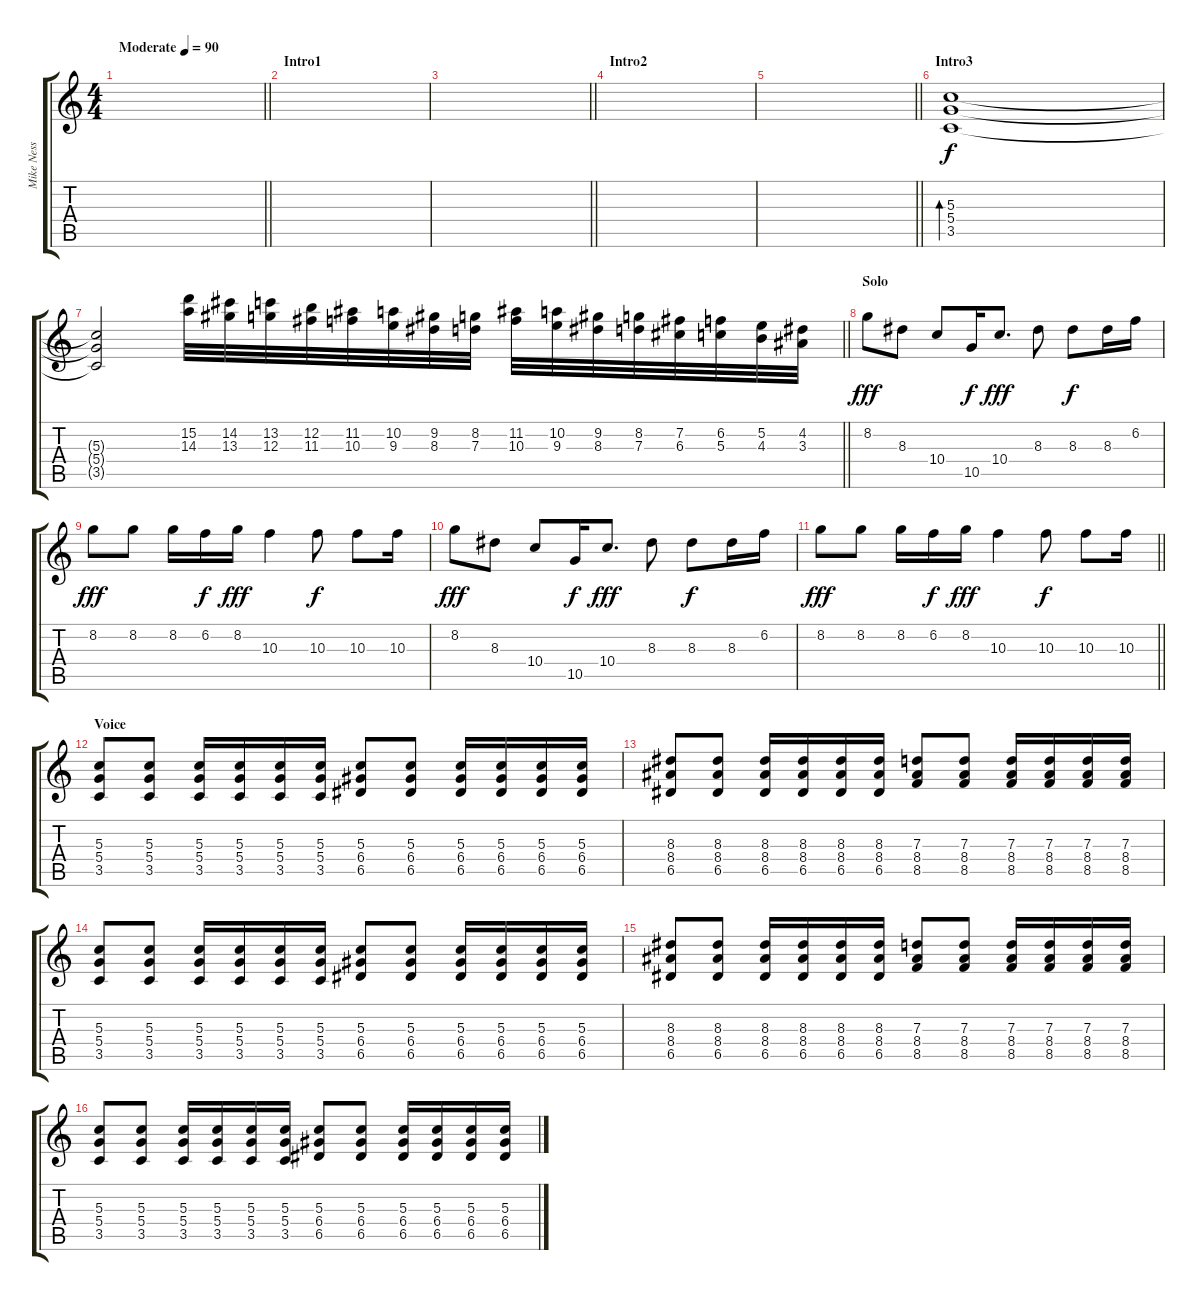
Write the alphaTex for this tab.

\track ("Mike Ness (Guitar)" "Mike Ness ") {instrument distortionguitar}
\staff {score tabs}
\tuning (E4 B3 G3 D3 A2 E2) {hide}
\ts (4 4)
\tempo (90 "Moderate")
\clef g2
\barLineRight lightlight
\ks c
|
\section ("" "Intro1")
|
\barLineRight lightlight
|
\section ("" "Intro2")
|
\barLineRight lightlight
|
\section ("" "Intro3")
(5.3 5.4 3.5).1{bd 120} |
\barLineRight lightlight
(5.3{t} 5.4{t} 3.5{t}).2 (15.2 14.3).32 (14.2 13.3).32 (13.2 12.3).32 (12.2 11.3).32 (11.2 10.3).32 (10.2 9.3).32 (9.2 8.3).32 (8.2 7.3).32 (11.2 10.3).32 (10.2 9.3).32 (9.2 8.3).32 (8.2 7.3).32 (7.2 6.3).32 (6.2 5.3).32 (5.2 4.3).32 (4.2 3.3).32 |
\section ("" "Solo")
8.2.8{dy fff volume 16} 8.3.8 10.4.8 10.5.16{dy f} 10.4.8{d dy fff} 8.3.8 8.3.8{dy f} 8.3.16 6.2.16 |
8.2.8{dy fff} 8.2.8 8.2.16 6.2.16{dy f} 8.2.16{dy fff} 10.3.4 10.3.8{dy f} 10.3.8 10.3.16 |
8.2.8{dy fff} 8.3.8 10.4.8 10.5.16{dy f} 10.4.8{d dy fff} 8.3.8 8.3.8{dy f} 8.3.16 6.2.16 |
\barLineRight lightlight
8.2.8{dy fff} 8.2.8 8.2.16 6.2.16{dy f} 8.2.16{dy fff} 10.3.4 10.3.8{dy f} 10.3.8 10.3.16 |
\section ("" "Voice")
(5.3 5.4 3.5).8{volume 13} (5.3 5.4 3.5).8 (5.3 5.4 3.5).16 (5.3 5.4 3.5).16 (5.3 5.4 3.5).16 (5.3 5.4 3.5).16 (5.3 6.4 6.5).8 (5.3 6.4 6.5).8 (5.3 6.4 6.5).16 (5.3 6.4 6.5).16 (5.3 6.4 6.5).16 (5.3 6.4 6.5).16 |
(8.3 8.4 6.5).8 (8.3 8.4 6.5).8 (8.3 8.4 6.5).16 (8.3 8.4 6.5).16 (8.3 8.4 6.5).16 (8.3 8.4 6.5).16 (7.3 8.4 8.5).8 (7.3 8.4 8.5).8 (7.3 8.4 8.5).16 (7.3 8.4 8.5).16 (7.3 8.4 8.5).16 (7.3 8.4 8.5).16 |
(5.3 5.4 3.5).8 (5.3 5.4 3.5).8 (5.3 5.4 3.5).16 (5.3 5.4 3.5).16 (5.3 5.4 3.5).16 (5.3 5.4 3.5).16 (5.3 6.4 6.5).8 (5.3 6.4 6.5).8 (5.3 6.4 6.5).16 (5.3 6.4 6.5).16 (5.3 6.4 6.5).16 (5.3 6.4 6.5).16 |
(8.3 8.4 6.5).8 (8.3 8.4 6.5).8 (8.3 8.4 6.5).16 (8.3 8.4 6.5).16 (8.3 8.4 6.5).16 (8.3 8.4 6.5).16 (7.3 8.4 8.5).8 (7.3 8.4 8.5).8 (7.3 8.4 8.5).16 (7.3 8.4 8.5).16 (7.3 8.4 8.5).16 (7.3 8.4 8.5).16 |
(5.3 5.4 3.5).8{volume 13} (5.3 5.4 3.5).8 (5.3 5.4 3.5).16 (5.3 5.4 3.5).16 (5.3 5.4 3.5).16 (5.3 5.4 3.5).16 (5.3 6.4 6.5).8 (5.3 6.4 6.5).8 (5.3 6.4 6.5).16 (5.3 6.4 6.5).16 (5.3 6.4 6.5).16 (5.3 6.4 6.5).16
